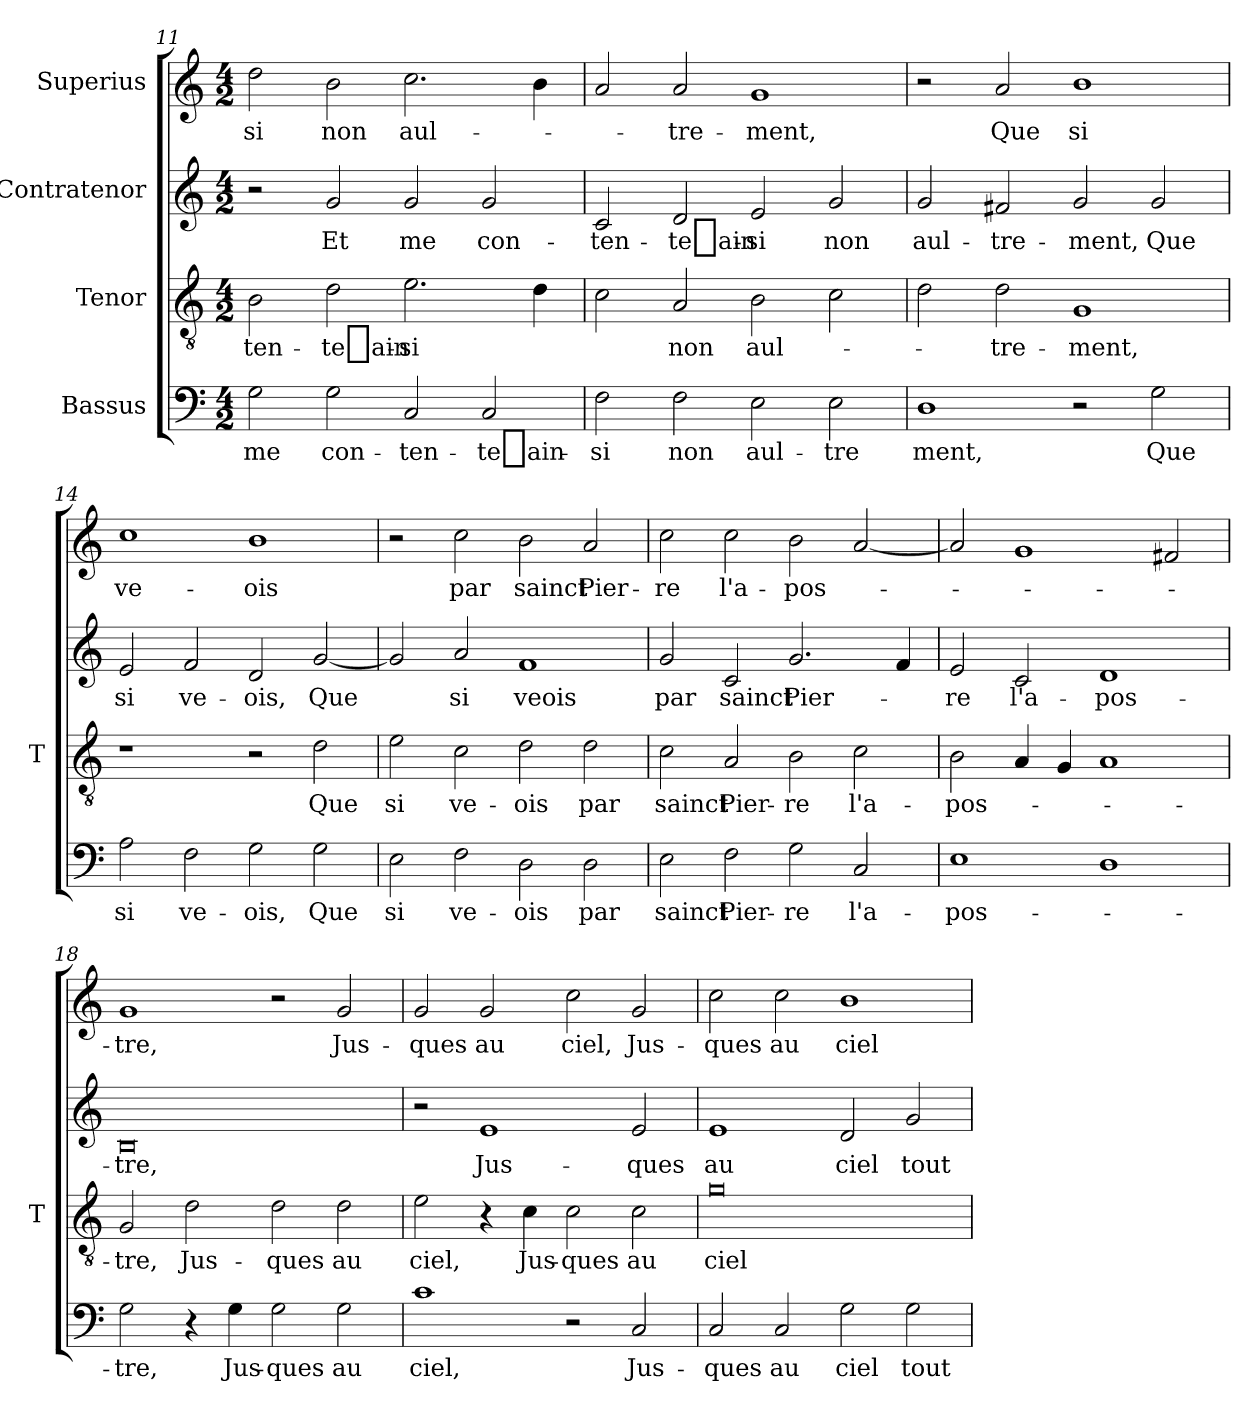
**kern	**text	**kern	**text	**kern	**text	**kern	**text
*part4	*part4	*part3	*part3	*part2	*part2	*part1	*part1
*staff4	*staff4	*staff3	*staff3	*staff2	*staff2	*staff1	*staff1
*I"Bassus	*	*I"Tenor	*	*I"Contratenor	*	*I"Superius	*
*	*	*I'T	*	*	*	*	*
*clefF4	*	*clefGv2	*	*clefG2	*	*clefG2	*
*k[]	*	*k[]	*	*k[]	*	*k[]	*
*M4/2	*	*M4/2	*	*M4/2	*	*M4/2	*
=11	=11	=11	=11	=11	=11	=11	=11
2G	-me	2B	ten-	2r	.	2dd	-si
2G	con-	2d	te_ain-	2g	-Et	2b	-non
2C	ten-	2.e	-si	2g	-me	2.cc	aul-
2C	te_ain-	.	.	2g	con-	.	.
.	.	4d	.	.	.	4b	.
=12	=12	=12	=12	=12	=12	=12	=12
2F	-si	2c	.	2c	ten-	2a	.
2F	-non	2A	-non	2d	te_ain-	2a	tre-
2E	aul-	2B	aul-	2e	-si	1g	-ment,
2E	-tre	2c	.	2g	-non	.	.
=13	=13	=13	=13	=13	=13	=13	=13
1D	-ment,	2d	.	2g	aul-	2r	.
.	.	2d	tre-	2f#X	tre-	2a	-Que
2r	.	1G	-ment,	2g	-ment,	1b	-si
2G	-Que	.	.	2g	-Que	.	.
=14	=14	=14	=14	=14	=14	=14	=14
2A	-si	1r	.	2e	-si	1cc	ve-
2F	ve-	.	.	2f	ve-	.	.
2G	-ois,	2r	.	2d	-ois,	1b	-ois
2G	-Que	2d	-Que	[2g	-Que	.	.
=15	=15	=15	=15	=15	=15	=15	=15
2E	-si	2e	-si	2g]	.	2r	.
2F	ve-	2c	ve-	2a	-si	2cc	-par
2D	-ois	2d	-ois	1f	-veois	2b	-sainct
2D	-par	2d	-par	.	.	2a	Pier-
=16	=16	=16	=16	=16	=16	=16	=16
2E	-sainct	2c	-sainct	2g	-par	2cc	-re
2F	Pier-	2A	Pier-	2c	-sainct	2cc	l'a-
2G	-re	2B	-re	2.g	Pier-	2b	pos-
2C	l'a-	2c	l'a-	.	.	[2a	.
.	.	.	.	4f	.	.	.
=17	=17	=17	=17	=17	=17	=17	=17
1E	pos-	2B	pos-	2e	-re	2a]	.
.	.	4A	.	2c	l'a-	1g	.
.	.	4G	.	.	.	.	.
1D	.	1A	.	1d	pos-	.	.
.	.	.	.	.	.	2f#X	.
=18	=18	=18	=18	=18	=18	=18	=18
2G	-tre,	2G	-tre,	0B	-tre,	1g	-tre,
4r	.	2d	Jus-	.	.	.	.
4G	Jus-	.	.	.	.	.	.
2G	-ques	2d	-ques	.	.	2r	.
2G	-au	2d	-au	.	.	2g	Jus-
=19	=19	=19	=19	=19	=19	=19	=19
1c	-ciel,	2e	-ciel,	2r	.	2g	-ques
.	.	4r	.	1e	Jus-	2g	-au
.	.	4c	Jus-	.	.	.	.
2r	.	2c	-ques	.	.	2cc	-ciel,
2C	Jus-	2c	-au	2e	-ques	2g	Jus-
=20	=20	=20	=20	=20	=20	=20	=20
2C	-ques	0g	-ciel	1e	-au	2cc	-ques
2C	-au	.	.	.	.	2cc	-au
2G	-ciel	.	.	2d	-ciel	1b	-ciel
2G	-tout	.	.	2g	-tout	.	.
=	=	=	=	=	=	=	=
*-	*-	*-	*-	*-	*-	*-	*-
